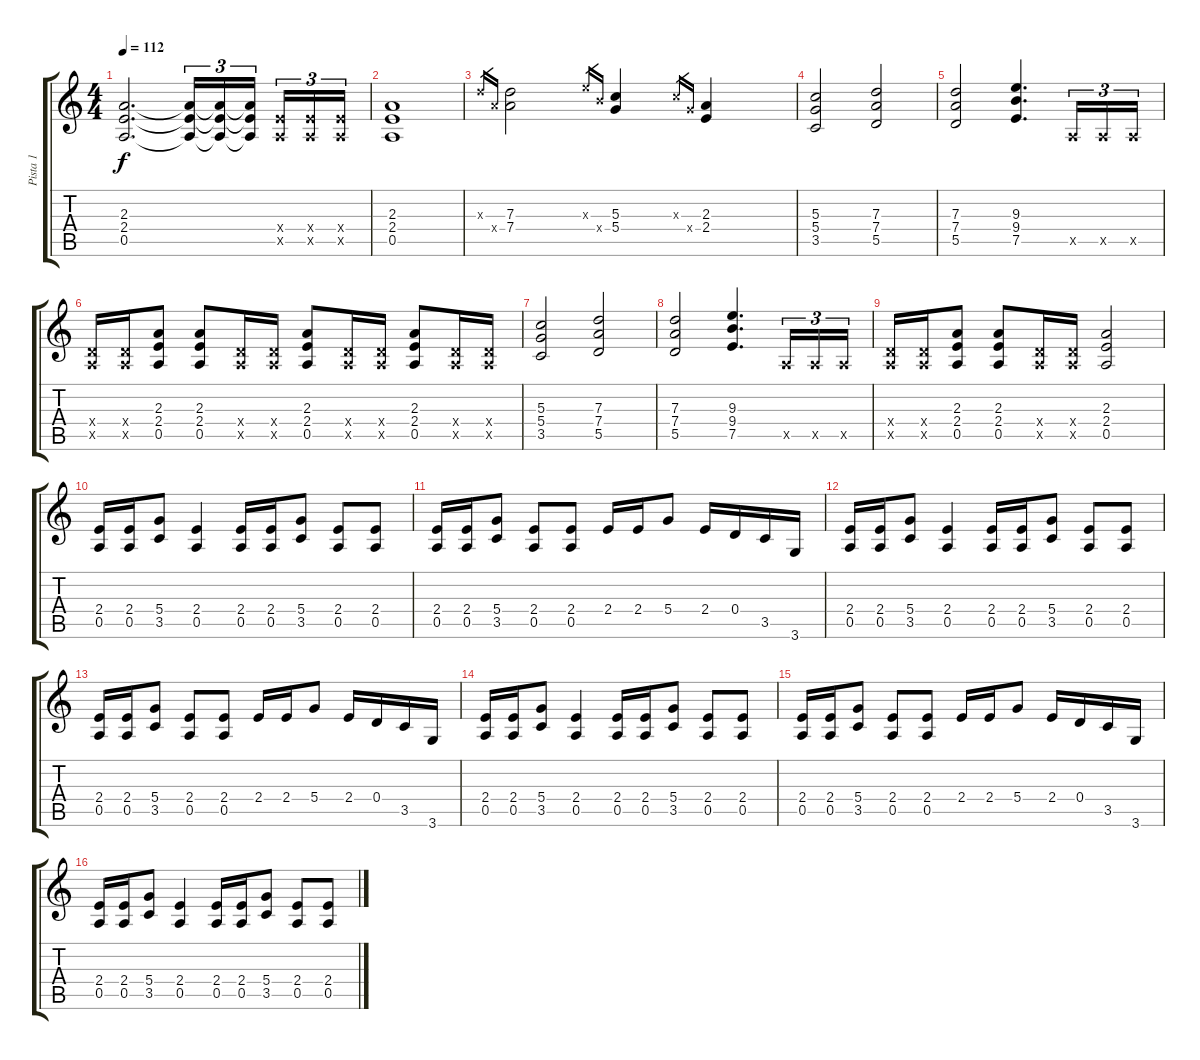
\track ("Pista 1" "Pista 1") {instrument electricguitarclean}
\staff {score tabs}
\tuning (E4 B3 G3 D3 A2 E2) {hide}
\ts (4 4)
\tempo 112
\clef g2
\ks c
(2.3 2.4 0.5).2{d dy f} (2.3{t} 2.4{t} 0.5{t}).16{tu (3 2)} (2.3{t} 2.4{t} 0.5{t}).16{tu (3 2)} (2.3{t} 2.4{t} 0.5{t}).16{tu (3 2) beam splitsecondary} (2.4{x} 0.5{x}).16{tu (3 2)} (2.4{x} 0.5{x}).16{tu (3 2)} (2.4{x} 0.5{x}).16{tu (3 2)} |
(2.3 2.4 0.5).1 |
7.3{x}.16{gr} 7.4{x}.16{gr} (7.3 7.4).2 9.3{x}.16{gr} 9.4{x}.16{gr} (5.3 5.4).4 5.3{x}.16{gr} 5.4{x}.16{gr} (2.3 2.4).4 |
(5.3 5.4 3.5).2 (7.3 7.4 5.5).2 |
(7.3 7.4 5.5).2 (9.3 9.4 7.5).4{d} 0.5{x}.16{tu (3 2)} 0.5{x}.16{tu (3 2)} 0.5{x}.16{tu (3 2)} |
(0.4{x} 0.5{x}).16 (0.4{x} 0.5{x}).16 (2.3 2.4 0.5).8 (2.3 2.4 0.5).8 (0.4{x} 0.5{x}).16 (0.4{x} 0.5{x}).16 (2.3 2.4 0.5).8 (0.4{x} 0.5{x}).16 (0.4{x} 0.5{x}).16 (2.3 2.4 0.5).8 (0.4{x} 0.5{x}).16 (0.4{x} 0.5{x}).16 |
(5.3 5.4 3.5).2 (7.3 7.4 5.5).2 |
(7.3 7.4 5.5).2 (9.3 9.4 7.5).4{d} 0.5{x}.16{tu (3 2)} 0.5{x}.16{tu (3 2)} 0.5{x}.16{tu (3 2)} |
(0.4{x} 0.5{x}).16 (0.4{x} 0.5{x}).16 (2.3 2.4 0.5).8 (2.3 2.4 0.5).8 (0.4{x} 0.5{x}).16 (0.4{x} 0.5{x}).16 (2.3 2.4 0.5).2 |
(2.4 0.5).16 (2.4 0.5).16 (5.4 3.5).8 (2.4 0.5).4 (2.4 0.5).16 (2.4 0.5).16 (5.4 3.5).8 (2.4 0.5).8 (2.4 0.5).8 |
(2.4 0.5).16 (2.4 0.5).16 (5.4 3.5).8 (2.4 0.5).8 (2.4 0.5).8 2.4.16 2.4.16 5.4.8 2.4.16 0.4.16 3.5.16 3.6.16 |
(2.4 0.5).16 (2.4 0.5).16 (5.4 3.5).8 (2.4 0.5).4 (2.4 0.5).16 (2.4 0.5).16 (5.4 3.5).8 (2.4 0.5).8 (2.4 0.5).8 |
(2.4 0.5).16 (2.4 0.5).16 (5.4 3.5).8 (2.4 0.5).8 (2.4 0.5).8 2.4.16 2.4.16 5.4.8 2.4.16 0.4.16 3.5.16 3.6.16 |
(2.4 0.5).16 (2.4 0.5).16 (5.4 3.5).8 (2.4 0.5).4 (2.4 0.5).16 (2.4 0.5).16 (5.4 3.5).8 (2.4 0.5).8 (2.4 0.5).8 |
(2.4 0.5).16 (2.4 0.5).16 (5.4 3.5).8 (2.4 0.5).8 (2.4 0.5).8 2.4.16 2.4.16 5.4.8 2.4.16 0.4.16 3.5.16 3.6.16 |
(2.4 0.5).16 (2.4 0.5).16 (5.4 3.5).8 (2.4 0.5).4 (2.4 0.5).16 (2.4 0.5).16 (5.4 3.5).8 (2.4 0.5).8 (2.4 0.5).8
